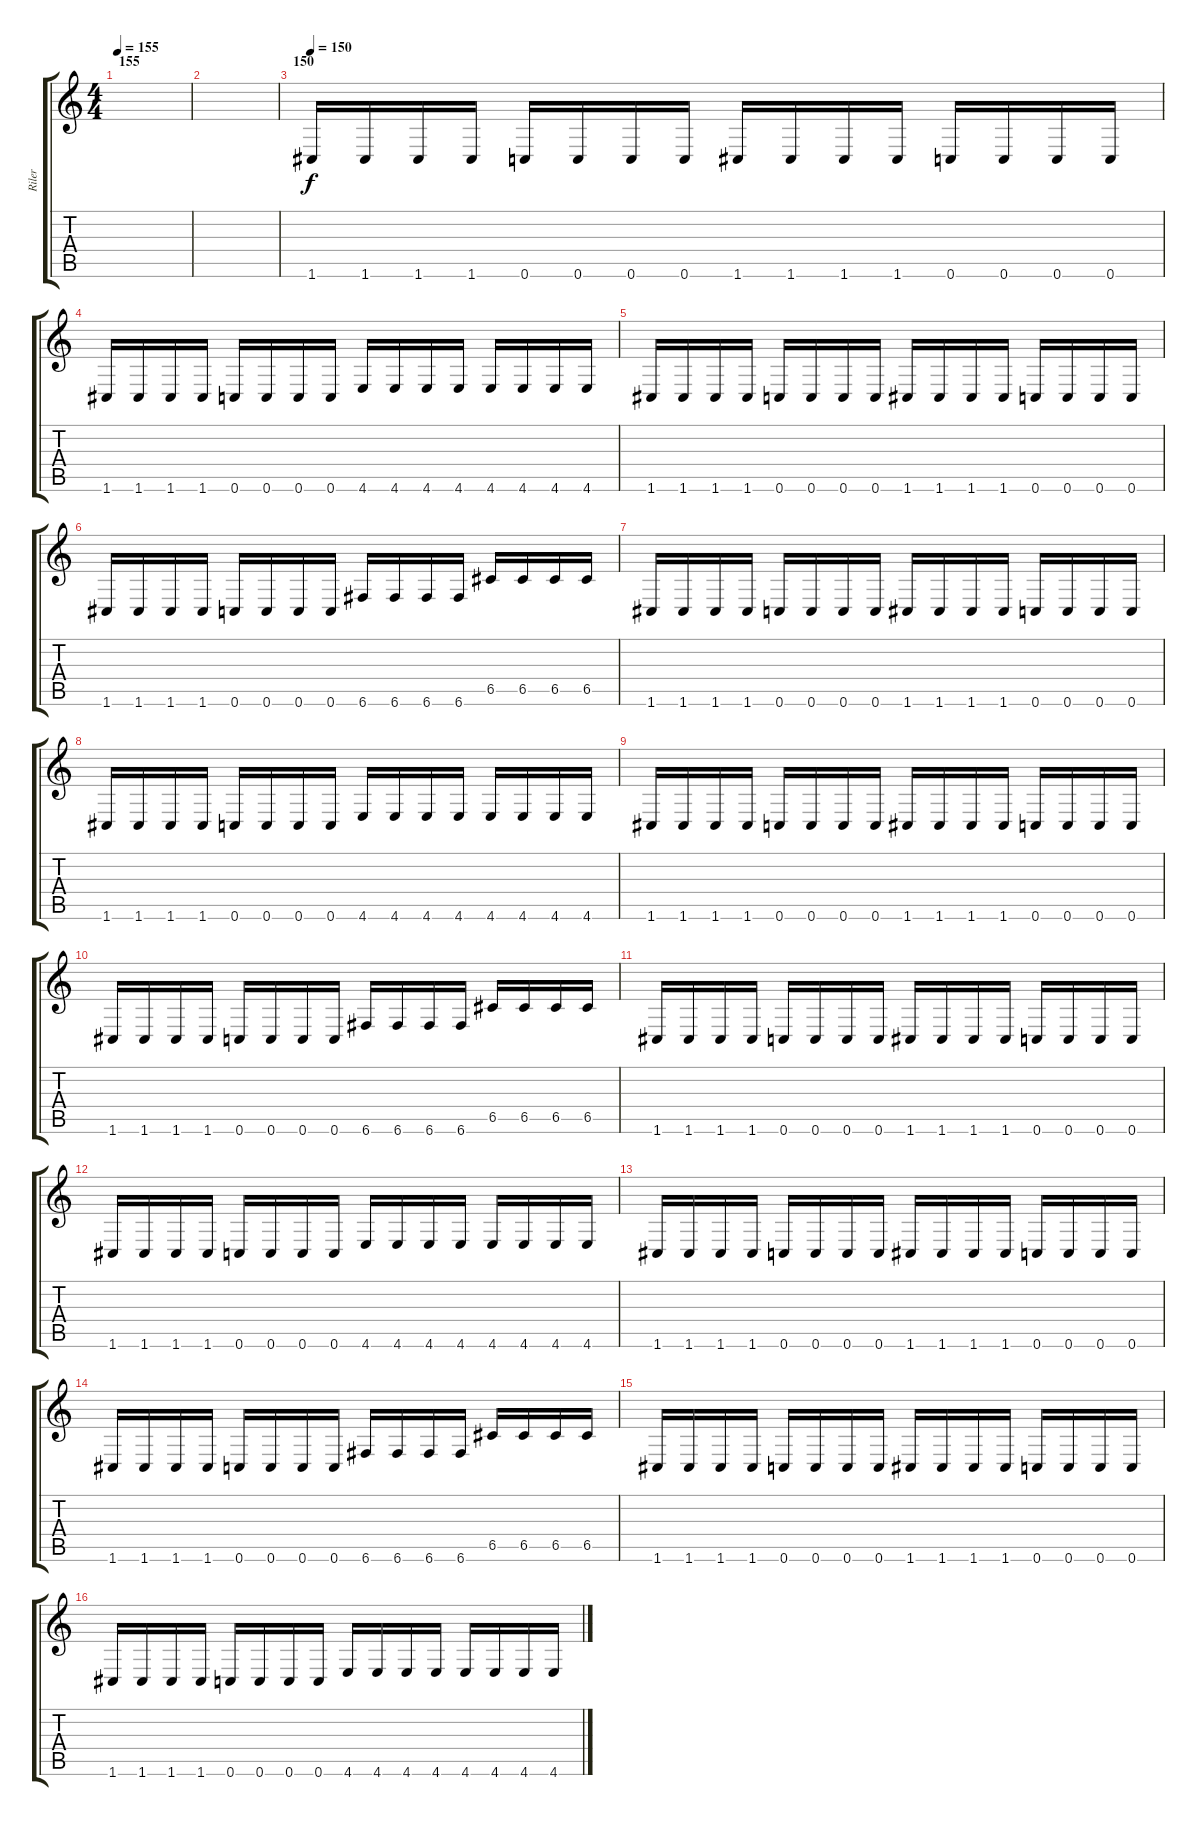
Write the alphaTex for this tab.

\track ("Riler" "Riler") {instrument distortionguitar}
\staff {score tabs}
\tuning (D4 A3 F3 C3 G2 C2) {hide}
\ts (4 4)
\section ("" "155")
\tempo 155
\clef g2
\ks c
|
|
\section ("" "150")
\tempo 150
1.6.16 1.6.16 1.6.16 1.6.16 0.6.16 0.6.16 0.6.16 0.6.16 1.6.16 1.6.16 1.6.16 1.6.16 0.6.16 0.6.16 0.6.16 0.6.16 |
1.6.16 1.6.16 1.6.16 1.6.16 0.6.16 0.6.16 0.6.16 0.6.16 4.6.16 4.6.16 4.6.16 4.6.16 4.6.16 4.6.16 4.6.16 4.6.16 |
1.6.16 1.6.16 1.6.16 1.6.16 0.6.16 0.6.16 0.6.16 0.6.16 1.6.16 1.6.16 1.6.16 1.6.16 0.6.16 0.6.16 0.6.16 0.6.16 |
1.6.16 1.6.16 1.6.16 1.6.16 0.6.16 0.6.16 0.6.16 0.6.16 6.6.16 6.6.16 6.6.16 6.6.16 6.5.16 6.5.16 6.5.16 6.5.16 |
1.6.16 1.6.16 1.6.16 1.6.16 0.6.16 0.6.16 0.6.16 0.6.16 1.6.16 1.6.16 1.6.16 1.6.16 0.6.16 0.6.16 0.6.16 0.6.16 |
1.6.16 1.6.16 1.6.16 1.6.16 0.6.16 0.6.16 0.6.16 0.6.16 4.6.16 4.6.16 4.6.16 4.6.16 4.6.16 4.6.16 4.6.16 4.6.16 |
1.6.16 1.6.16 1.6.16 1.6.16 0.6.16 0.6.16 0.6.16 0.6.16 1.6.16 1.6.16 1.6.16 1.6.16 0.6.16 0.6.16 0.6.16 0.6.16 |
1.6.16 1.6.16 1.6.16 1.6.16 0.6.16 0.6.16 0.6.16 0.6.16 6.6.16 6.6.16 6.6.16 6.6.16 6.5.16 6.5.16 6.5.16 6.5.16 |
1.6.16 1.6.16 1.6.16 1.6.16 0.6.16 0.6.16 0.6.16 0.6.16 1.6.16 1.6.16 1.6.16 1.6.16 0.6.16 0.6.16 0.6.16 0.6.16 |
1.6.16 1.6.16 1.6.16 1.6.16 0.6.16 0.6.16 0.6.16 0.6.16 4.6.16 4.6.16 4.6.16 4.6.16 4.6.16 4.6.16 4.6.16 4.6.16 |
1.6.16 1.6.16 1.6.16 1.6.16 0.6.16 0.6.16 0.6.16 0.6.16 1.6.16 1.6.16 1.6.16 1.6.16 0.6.16 0.6.16 0.6.16 0.6.16 |
1.6.16 1.6.16 1.6.16 1.6.16 0.6.16 0.6.16 0.6.16 0.6.16 6.6.16 6.6.16 6.6.16 6.6.16 6.5.16 6.5.16 6.5.16 6.5.16 |
1.6.16 1.6.16 1.6.16 1.6.16 0.6.16 0.6.16 0.6.16 0.6.16 1.6.16 1.6.16 1.6.16 1.6.16 0.6.16 0.6.16 0.6.16 0.6.16 |
1.6.16 1.6.16 1.6.16 1.6.16 0.6.16 0.6.16 0.6.16 0.6.16 4.6.16 4.6.16 4.6.16 4.6.16 4.6.16 4.6.16 4.6.16 4.6.16
